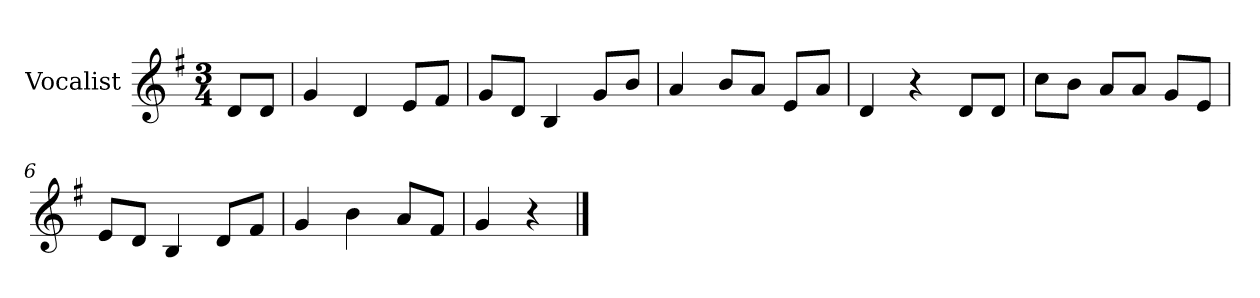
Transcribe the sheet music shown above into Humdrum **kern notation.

**kern
*part1
*staff1
*I"Vocalist
*k[f#]
*G:
*M3/4
=
8dL
8dJ
=1
4g
4d
8eL
8f#J
=2
8gL
8dJ
4B
8gL
8bJ
=3
4a
8bL
8aJ
8eL
8aJ
=4
4d
4r
8dL
8dJ
=5
8ccL
8bJ
8aL
8aJ
8gL
8eJ
=6
8eL
8dJ
4B
8dL
8f#J
=7
4g
4b
8aL
8f#J
=8
4g
4r
==
*-
